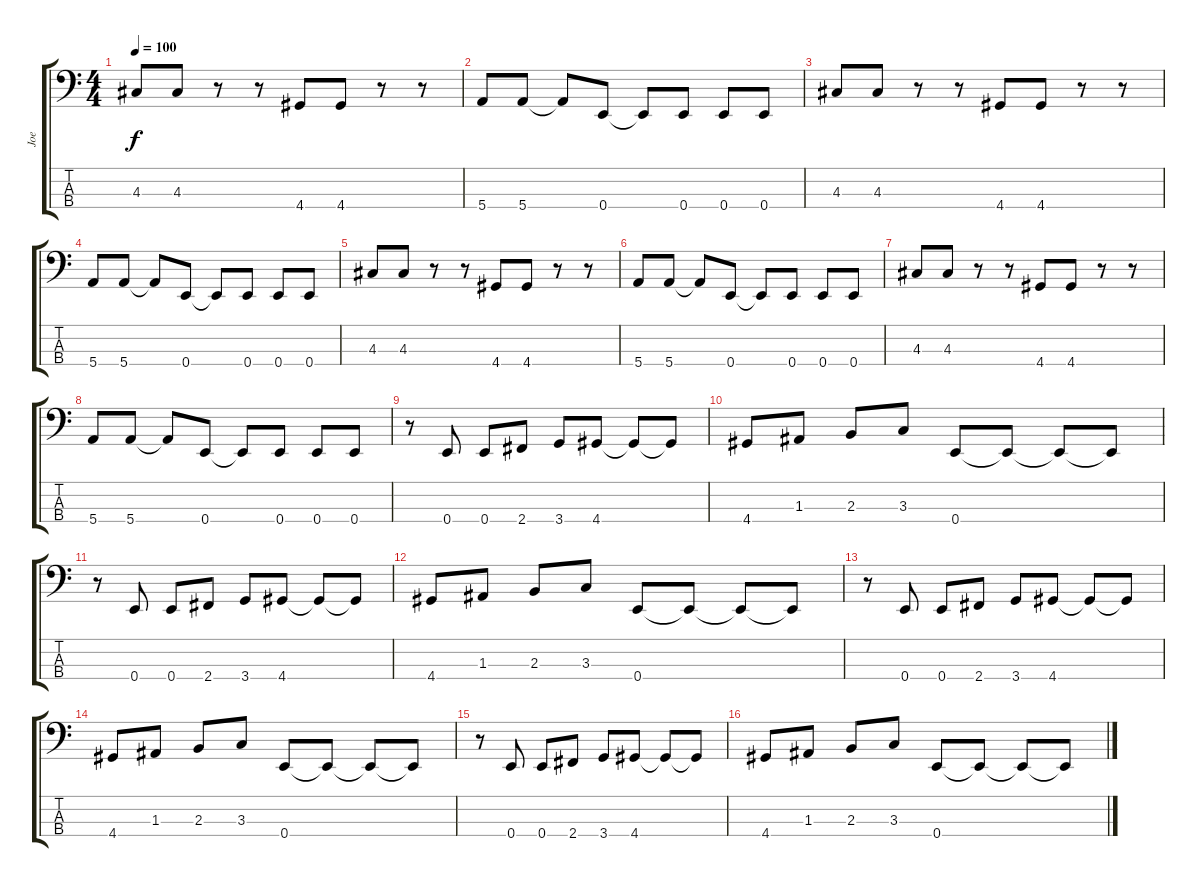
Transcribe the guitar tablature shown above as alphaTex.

\track ("Joe" "Joe") {instrument electricbassfinger}
\staff {score tabs}
\tuning (G2 D2 A1 E1) {hide}
\ts (4 4)
\tempo 100
\clef f4
\ks c
4.3.8{dy f instrument electricbassfinger} 4.3.8 r.8 r.8 4.4.8 4.4.8 r.8 r.8 |
5.4.8 5.4.8 5.4{t}.8 0.4.8 0.4{t}.8 0.4.8 0.4.8 0.4.8 |
4.3.8 4.3.8 r.8 r.8 4.4.8 4.4.8 r.8 r.8 |
5.4.8 5.4.8 5.4{t}.8 0.4.8 0.4{t}.8 0.4.8 0.4.8 0.4.8 |
4.3.8 4.3.8 r.8 r.8 4.4.8 4.4.8 r.8 r.8 |
5.4.8 5.4.8 5.4{t}.8 0.4.8 0.4{t}.8 0.4.8 0.4.8 0.4.8 |
4.3.8 4.3.8 r.8 r.8 4.4.8 4.4.8 r.8 r.8 |
5.4.8 5.4.8 5.4{t}.8 0.4.8 0.4{t}.8 0.4.8 0.4.8 0.4.8 |
r.8 0.4.8 0.4.8 2.4.8 3.4.8 4.4.8 4.4{t}.8 4.4{t}.8 |
4.4.8 1.3.8 2.3.8 3.3.8 0.4.8 0.4{t}.8 0.4{t}.8 0.4{t}.8 |
r.8 0.4.8 0.4.8 2.4.8 3.4.8 4.4.8 4.4{t}.8 4.4{t}.8 |
4.4.8 1.3.8 2.3.8 3.3.8 0.4.8 0.4{t}.8 0.4{t}.8 0.4{t}.8 |
r.8 0.4.8 0.4.8 2.4.8 3.4.8 4.4.8 4.4{t}.8 4.4{t}.8 |
4.4.8 1.3.8 2.3.8 3.3.8 0.4.8 0.4{t}.8 0.4{t}.8 0.4{t}.8 |
r.8 0.4.8 0.4.8 2.4.8 3.4.8 4.4.8 4.4{t}.8 4.4{t}.8 |
4.4.8 1.3.8 2.3.8 3.3.8 0.4.8 0.4{t}.8 0.4{t}.8 0.4{t}.8
